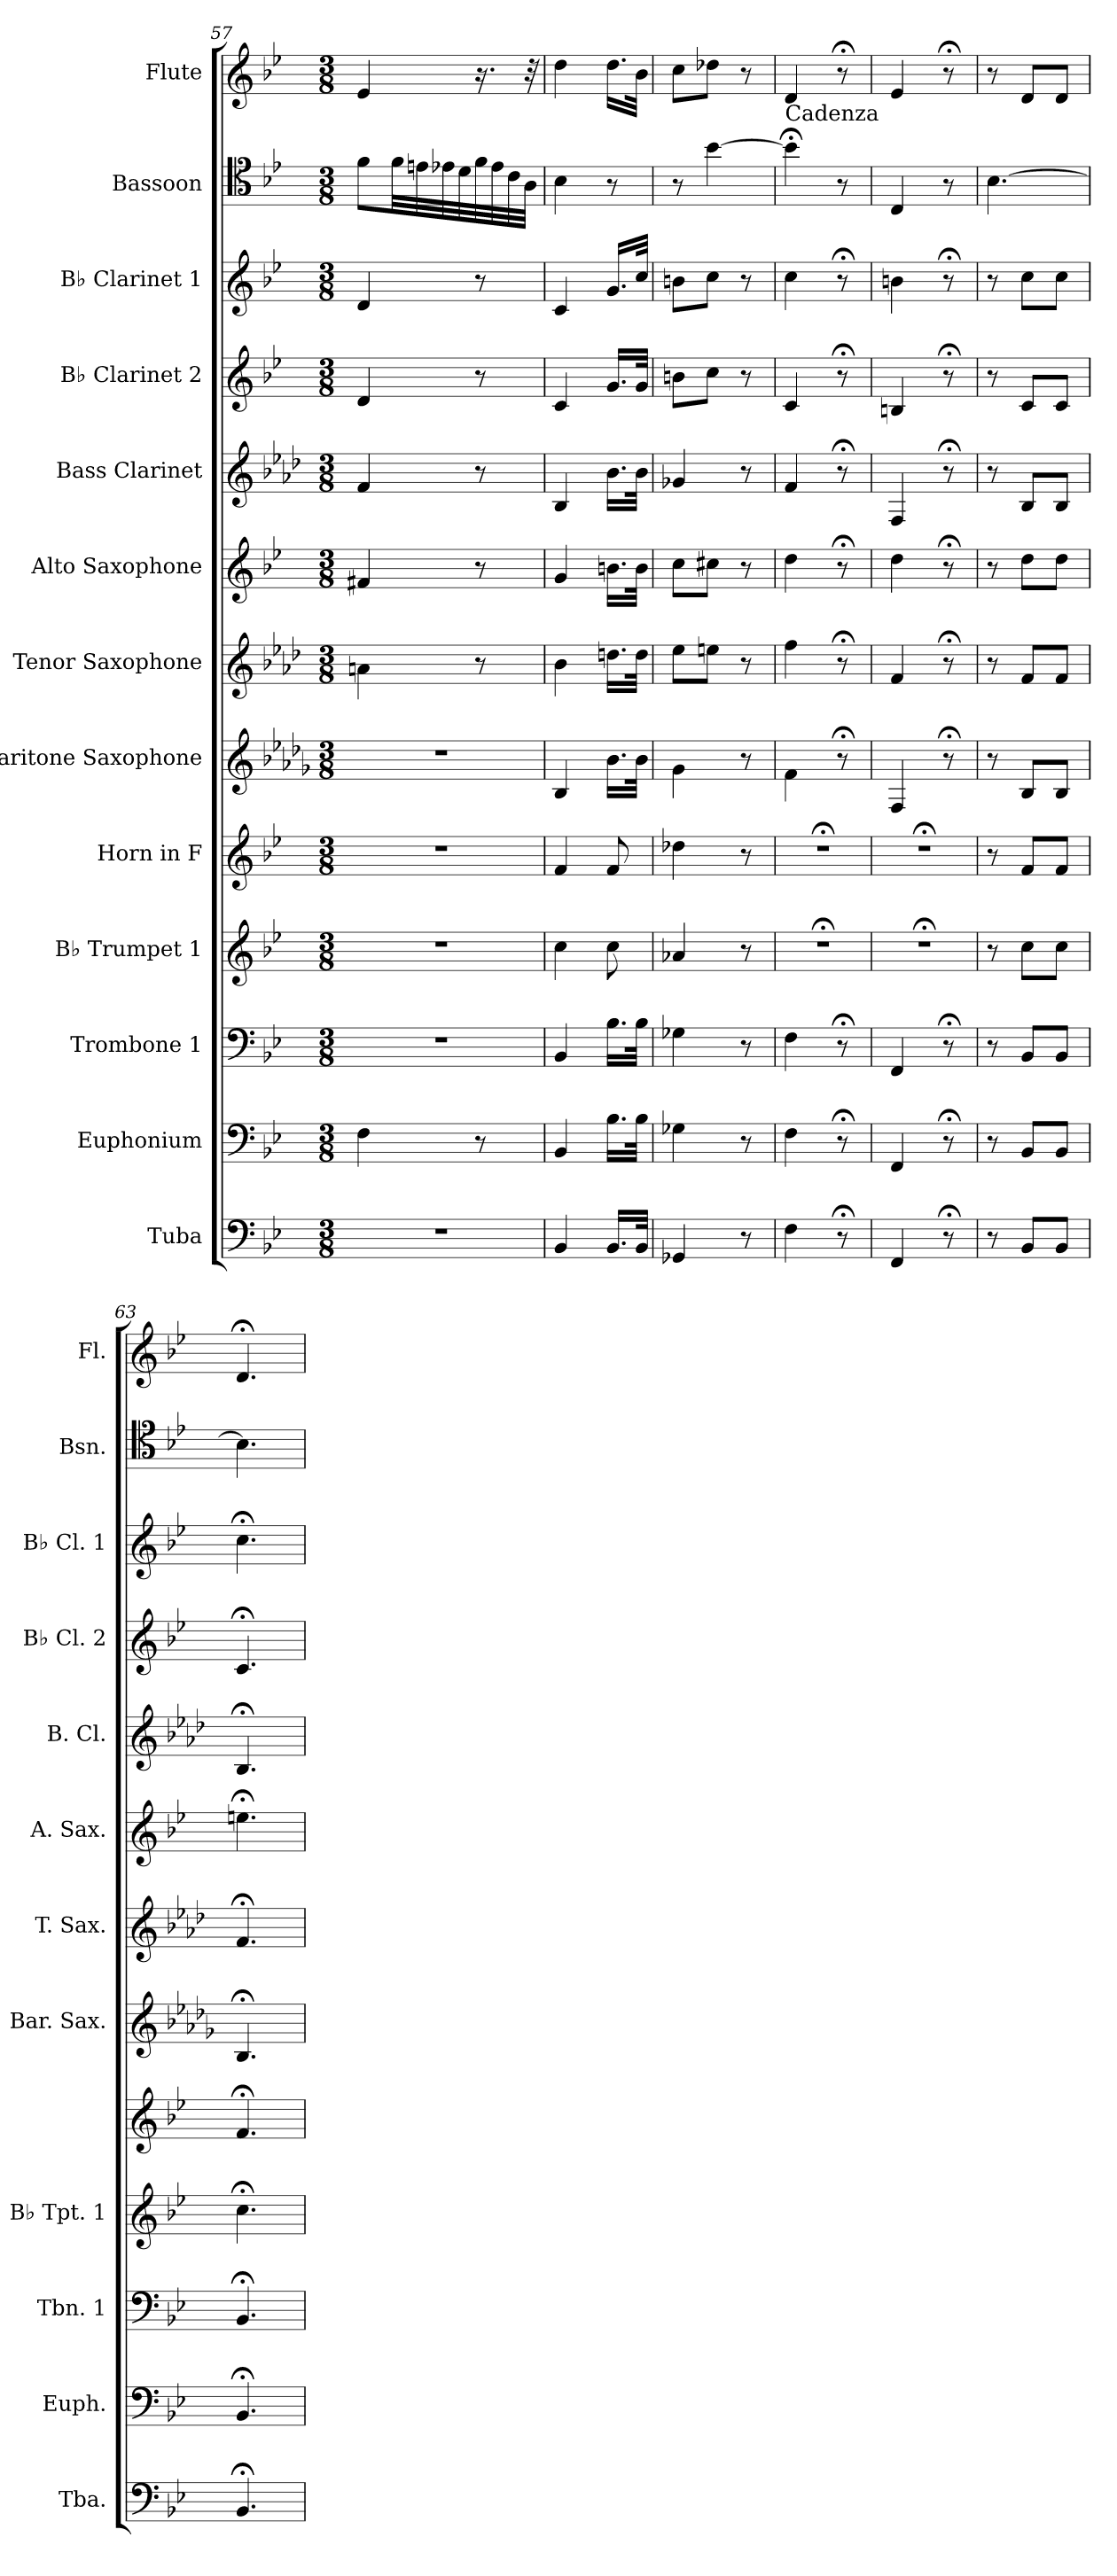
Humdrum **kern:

**kern	**kern	**kern	**kern	**kern	**kern	**kern	**kern	**kern	**kern	**kern	**kern	**kern
*part13	*part12	*part11	*part10	*part9	*part8	*part7	*part6	*part5	*part4	*part3	*part2	*part1
*staff13	*staff12	*staff11	*staff10	*staff9	*staff8	*staff7	*staff6	*staff5	*staff4	*staff3	*staff2	*staff1
*I"Tuba	*I"Euphonium	*I"Trombone 1	*I"B♭ Trumpet 1	*I"Horn in F	*I"Baritone Saxophone	*I"Tenor Saxophone	*I"Alto Saxophone	*I"Bass Clarinet	*I"B♭ Clarinet 2	*I"B♭ Clarinet 1	*I"Bassoon	*I"Flute
*I'Tba.	*I'Euph.	*I'Tbn. 1	*I'B♭ Tpt. 1	*	*I'Bar. Sax.	*I'T. Sax.	*I'A. Sax.	*I'B. Cl.	*I'B♭ Cl. 2	*I'B♭ Cl. 1	*I'Bsn.	*I'Fl.
!!LO:PB:g=z
*clefF4	*clefF4	*clefF4	*clefG2	*clefG2	*clefG2	*clefG2	*clefG2	*clefG2	*clefG2	*clefG2	*clefC4	*clefG2
*	*	*	*ITrd1c2	*ITrd4c7	*ITrd12c21	*ITrd8c14	*ITrd5c9	*ITrd8c14	*ITrd1c2	*ITrd1c2	*	*
*k[b-e-]	*k[b-e-]	*k[b-e-]	*k[b-e-a-d-]	*k[b-e-a-]	*k[b-e-a-d-g-]	*k[b-e-a-d-]	*k[b-e-a-d-g-]	*k[b-e-a-d-]	*k[b-e-a-d-]	*k[b-e-a-d-]	*k[b-e-]	*k[b-e-]
*M3/8	*M3/8	*M3/8	*M3/8	*M3/8	*M3/8	*M3/8	*M3/8	*M3/8	*M3/8	*M3/8	*M3/8	*M3/8
=57	=57	=57	=57	=57	=57	=57	=57	=57	=57	=57	=57	=57
4.r	4F\	4.r	4.r	4.r	4.r	4An\	4An/	4F/	4c/	4c/	8f\L	4e-/
.	.	.	.	.	.	.	.	.	.	.	32f\LL	.
.	.	.	.	.	.	.	.	.	.	.	32en\	.
.	.	.	.	.	.	.	.	.	.	.	32e-X\	.
.	.	.	.	.	.	.	.	.	.	.	32d\	.
.	8r	.	.	.	.	8r	8r	8r	8r	8r	32f\	16.r
.	.	.	.	.	.	.	.	.	.	.	32e-\	.
.	.	.	.	.	.	.	.	.	.	.	32c\	.
.	.	.	.	.	.	.	.	.	.	.	32A\JJJ	32r
=58	=58	=58	=58	=58	=58	=58	=58	=58	=58	=58	=58	=58
4BB-/	4BB-/	4BB-/	4b-\	4B-/	4BB-/	4B-\	4B-/	4BB-/	4B-/	4B-/	4B-\	4dd\
16.BB-/LL	16.B-\LL	16.B-\LL	8b-\	8B-/	16.B-\LL	16.dn\LL	16.dn\LL	16.B-\LL	16.f/LL	16.f/LL	8r	16.dd\LL
32BB-/JJk	32B-\JJk	32B-\JJk	.	.	32B-\JJk	32d\JJk	32d\JJk	32B-\JJk	32f/JJk	32b-/JJk	.	32b-\JJk
=59	=59	=59	=59	=59	=59	=59	=59	=59	=59	=59	=59	=59
4GG-X/	4G-X\	4G-X\	4g-X/	4g-X\	4G-\	8e-\L	8e-\L	4G-X/	8an\L	8an\L	8r	8cc\L
.	.	.	.	.	.	8en\J	8en\J	.	8b-\J	8b-\J	[4b-\	8dd-X\J
8r	8r	8r	8r	8r	8r	8r	8r	8r	8r	8r	.	8r
=60	=60	=60	=60	=60	=60	=60	=60	=60	=60	=60	=60	=60
!	!	!	!	!	!	!	!	!	!	!	!LO:TX:a:t=Cadenza	!
4F\	4F\	4F\	4.r;<	4.r;<	4F\	4f\	4f\	4F/	4B-/	4b-\	4b-;<\]	4d/
8r;<	8r;<	8r;<	.	.	8r;<	8r;<	8r;<	8r;<	8r;<	8r;<	8r	8r;<
=61	=61	=61	=61	=61	=61	=61	=61	=61	=61	=61	=61	=61
4FF/	4FF/	4FF/	4.r;<	4.r;<	4FF/	4F/	4f\	4FF/	4An/	4an\	4C/	4e-/
8r;<	8r;<	8r;<	.	.	8r;<	8r;<	8r;<	8r;<	8r;<	8r;<	8r	8r;<
=62	=62	=62	=62	=62	=62	=62	=62	=62	=62	=62	=62	=62
8r	8r	8r	8r	8r	8r	8r	8r	8r	8r	8r	[4.B-\	8r
8BB-/L	8BB-/L	8BB-/L	8b-\L	8B-/L	8BB-/L	8F/L	8f\L	8BB-/L	8B-/L	8b-\L	.	8d/L
8BB-/J	8BB-/J	8BB-/J	8b-\J	8B-/J	8BB-/J	8F/J	8f\J	8BB-/J	8B-/J	8b-\J	.	8d/J
=63	=63	=63	=63	=63	=63	=63	=63	=63	=63	=63	=63	=63
4.BB-;</	4.BB-;</	4.BB-;</	4.b-;<\	4.B-;</	4.BB-;</	4.F;</	4.gn;<\	4.BB-;</	4.B-;</	4.b-;<\	4.B-\]	4.d;</
=	=	=	=	=	=	=	=	=	=	=	=	=
*-	*-	*-	*-	*-	*-	*-	*-	*-	*-	*-	*-	*-
